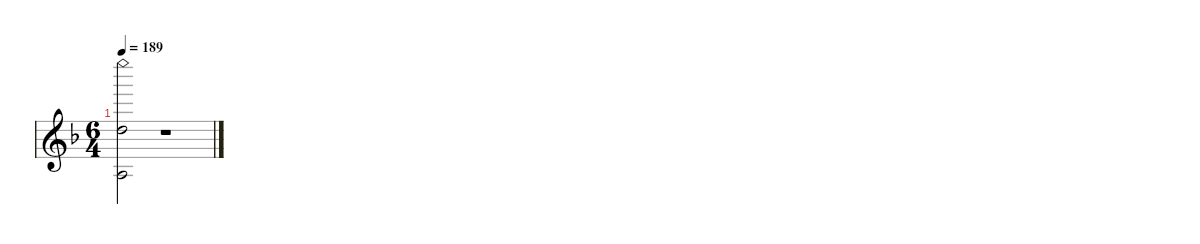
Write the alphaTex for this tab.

\defaultSystemsLayout 4
\hideDynamics
\bracketExtendMode nobrackets
\singleTrackTrackNamePolicy hidden
\multiTrackTrackNamePolicy hidden
\firstSystemTrackNameMode fullname
\firstSystemTrackNameOrientation horizontal
\otherSystemsTrackNameOrientation horizontal
\track ("Piano 1-strings" "Piano 1") {defaultSystemsLayout 8 instrument synthstrings1}
\staff {score}
\tuning (E4 A3 F3 D3 A2 D2)
\ts (6 4)
\tempo 189
\clef g2
\ks dminor
(22.1{nh t acc forcenatural} 0.2{t acc forcenatural} 21.3{t acc forcenatural}).2{dy f beam Down} r.1{beam Down}
